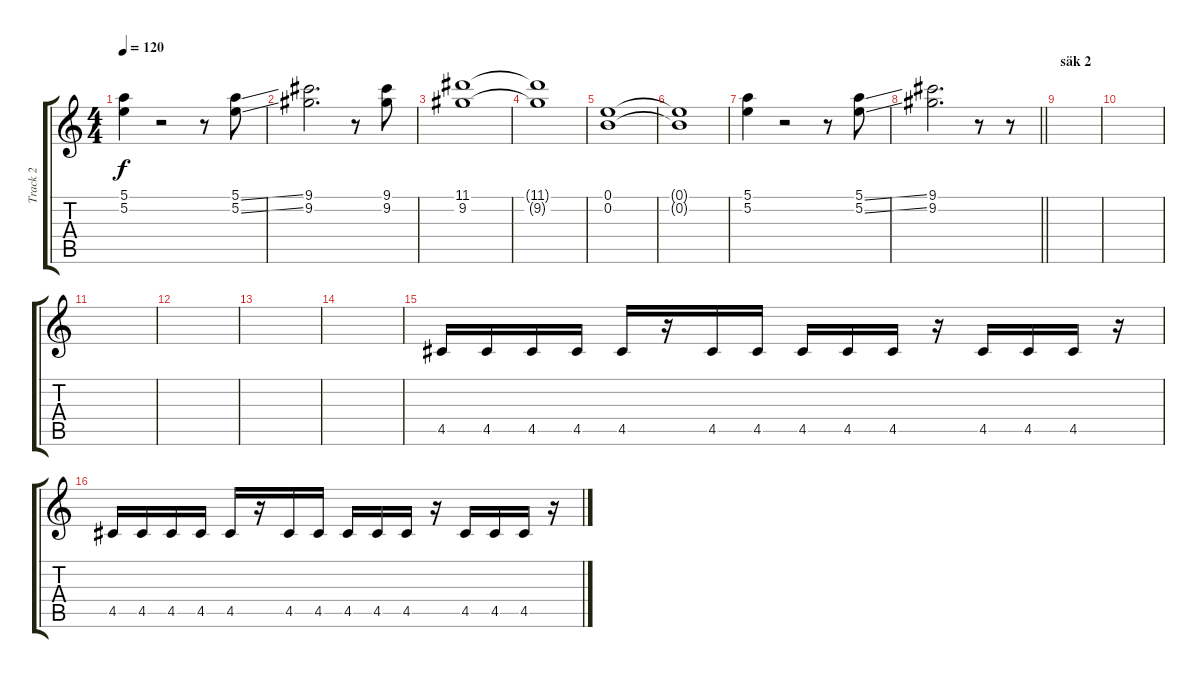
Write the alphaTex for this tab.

\track ("Track 2" "Track 2") {instrument overdrivenguitar}
\staff {score tabs}
\tuning (E4 B3 G3 D3 A2 E2) {hide}
\ts (4 4)
\tempo 120
\clef g2
\ks c
(5.1 5.2).4{dy f} r.2 r.8 (5.1{ss} 5.2{ss}).8 |
(9.1 9.2).2{d} r.8 (9.1 9.2).8 |
(11.1 9.2).1 |
(11.1{t} 9.2{t}).1 |
(0.1 0.2).1 |
(0.1{t} 0.2{t}).1 |
(5.1 5.2).4 r.2 r.8 (5.1{ss} 5.2{ss}).8 |
\barLineRight lightlight
(9.1 9.2).2{d} r.8 r.8 |
\section ("" "säk 2")
|
|
|
|
|
|
4.5.16 4.5.16 4.5.16 4.5.16 4.5.16 r.16 4.5.16 4.5.16 4.5.16 4.5.16 4.5.16 r.16 4.5.16 4.5.16 4.5.16 r.16 |
4.5.16 4.5.16 4.5.16 4.5.16 4.5.16 r.16 4.5.16 4.5.16 4.5.16 4.5.16 4.5.16 r.16 4.5.16 4.5.16 4.5.16 r.16
